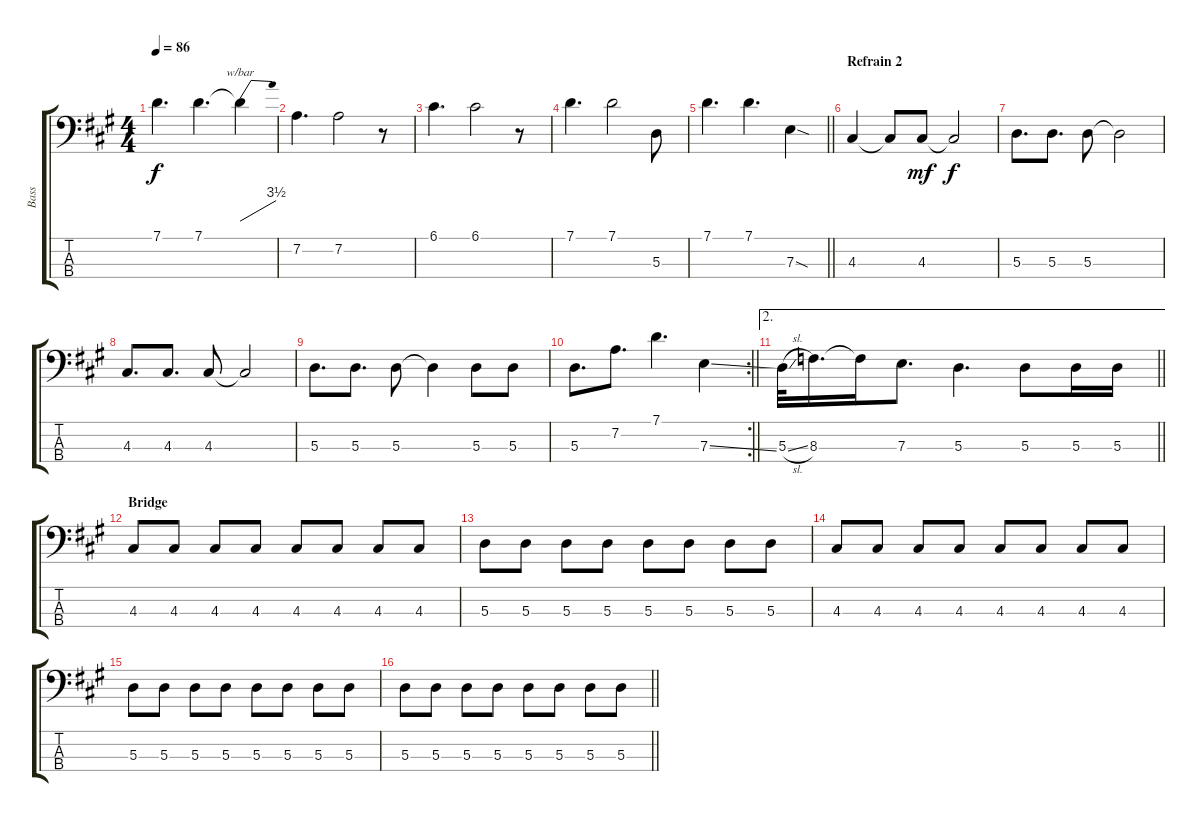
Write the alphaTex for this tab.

\track ("Bass" "Bass") {instrument electricbassfinger}
\staff {score tabs}
\tuning (G2 D2 A1 E1) {hide}
\ts (4 4)
\tempo 86
\clef f4
\ks a
7.1.4{d dy f} 7.1.4{d} 7.1{t}.4{tbe (dive default 0 0 60 14)} |
7.2.4{d} 7.2.2 r.8 |
6.1.4{d} 6.1.2 r.8 |
7.1.4{d} 7.1.2 5.3.8 |
\barLineRight lightlight
7.1.4{d} 7.1.4{d} 7.3{sod}.4 |
\section ("" "Refrain 2")
4.3.4 4.3{t}.8 4.3.8{dy mf} 4.3{t}.2{dy f} |
5.3.8{d} 5.3.8{d} 5.3.8 5.3{t}.2 |
4.3.8{d} 4.3.8{d} 4.3.8 4.3{t}.2 |
5.3.8{d} 5.3.8{d} 5.3.8 5.3{t}.4 5.3.8 5.3.8 |
\rc 2
\barLineRight lightlight
5.3.8{d} 7.2.8{d} 7.1.4{d} 7.3{ss}.4 |
\ae 2
\barLineRight lightlight
5.3{sl}.32 8.3.16{d} 8.3{t}.16 7.3.8{d} 5.3.4{d} 5.3.8 5.3.16 5.3.16 |
\section ("" "Bridge")
4.3.8 4.3.8 4.3.8 4.3.8 4.3.8 4.3.8 4.3.8 4.3.8 |
5.3.8 5.3.8 5.3.8 5.3.8 5.3.8 5.3.8 5.3.8 5.3.8 |
4.3.8 4.3.8 4.3.8 4.3.8 4.3.8 4.3.8 4.3.8 4.3.8 |
5.3.8 5.3.8 5.3.8 5.3.8 5.3.8 5.3.8 5.3.8 5.3.8 |
\barLineRight lightlight
5.3.8 5.3.8 5.3.8 5.3.8 5.3.8 5.3.8 5.3.8 5.3.8
